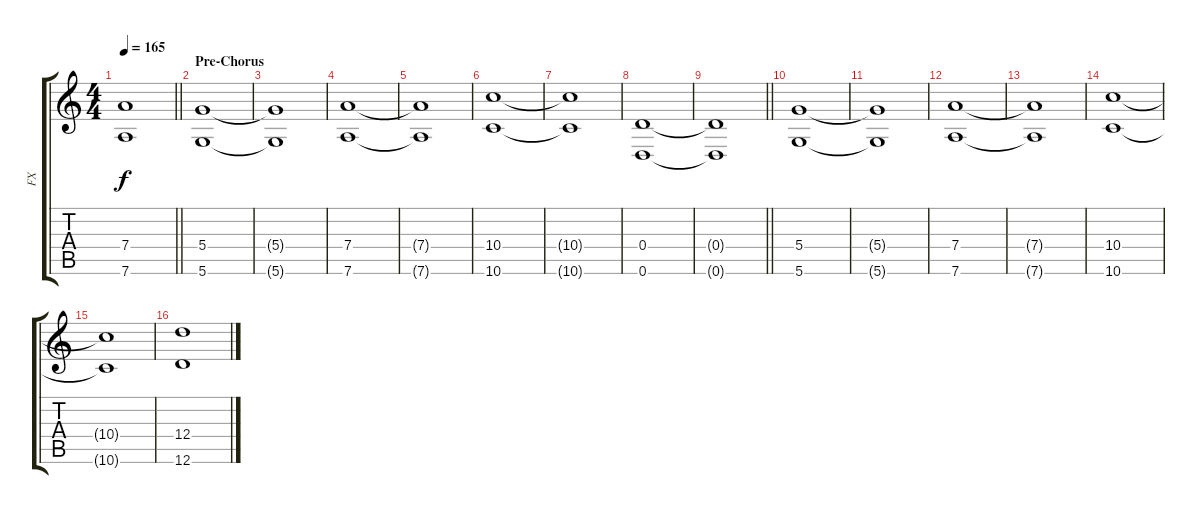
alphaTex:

\track ("FX" "FX") {instrument acousticguitarsteel}
\staff {score tabs}
\tuning (E4 B3 G3 D3 A2 D2) {hide}
\ts (4 4)
\tempo 165
\clef g2
\barLineRight lightlight
\ks c
(7.4{t} 7.6{t}).1{dy f} |
\section ("" "Pre-Chorus")
(5.4 5.6).1 |
(5.4{t} 5.6{t}).1 |
(7.4 7.6).1 |
(7.4{t} 7.6{t}).1 |
(10.4 10.6).1 |
(10.4{t} 10.6{t}).1 |
(0.4 0.6).1 |
\barLineRight lightlight
(0.4{t} 0.6{t}).1 |
(5.4 5.6).1 |
(5.4{t} 5.6{t}).1 |
(7.4 7.6).1 |
(7.4{t} 7.6{t}).1 |
(10.4 10.6).1 |
(10.4{t} 10.6{t}).1 |
(12.4 12.6).1
